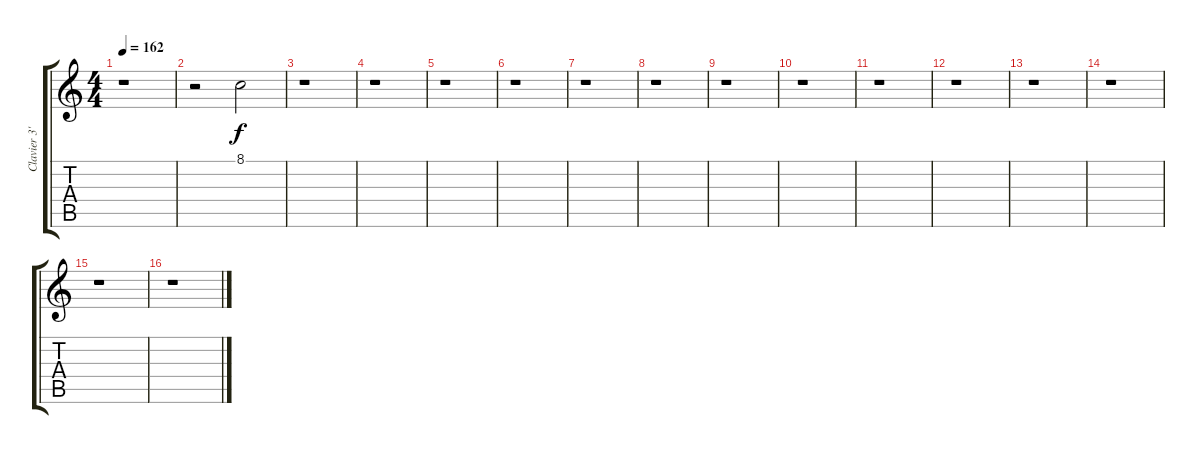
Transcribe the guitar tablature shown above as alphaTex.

\track ("Clavier 3'" "Clavier 3'") {instrument rockorgan}
\staff {score tabs}
\tuning (E4 B3 G3 D3 A2 E2) {hide}
\ts (4 4)
\tempo 162
\clef g2
\ks c
r.1{dy f} |
r.2 8.1.2 |
r.1 |
r.1 |
r.1 |
r.1 |
r.1 |
r.1 |
r.1 |
r.1 |
r.1 |
r.1 |
r.1 |
r.1 |
r.1 |
r.1
